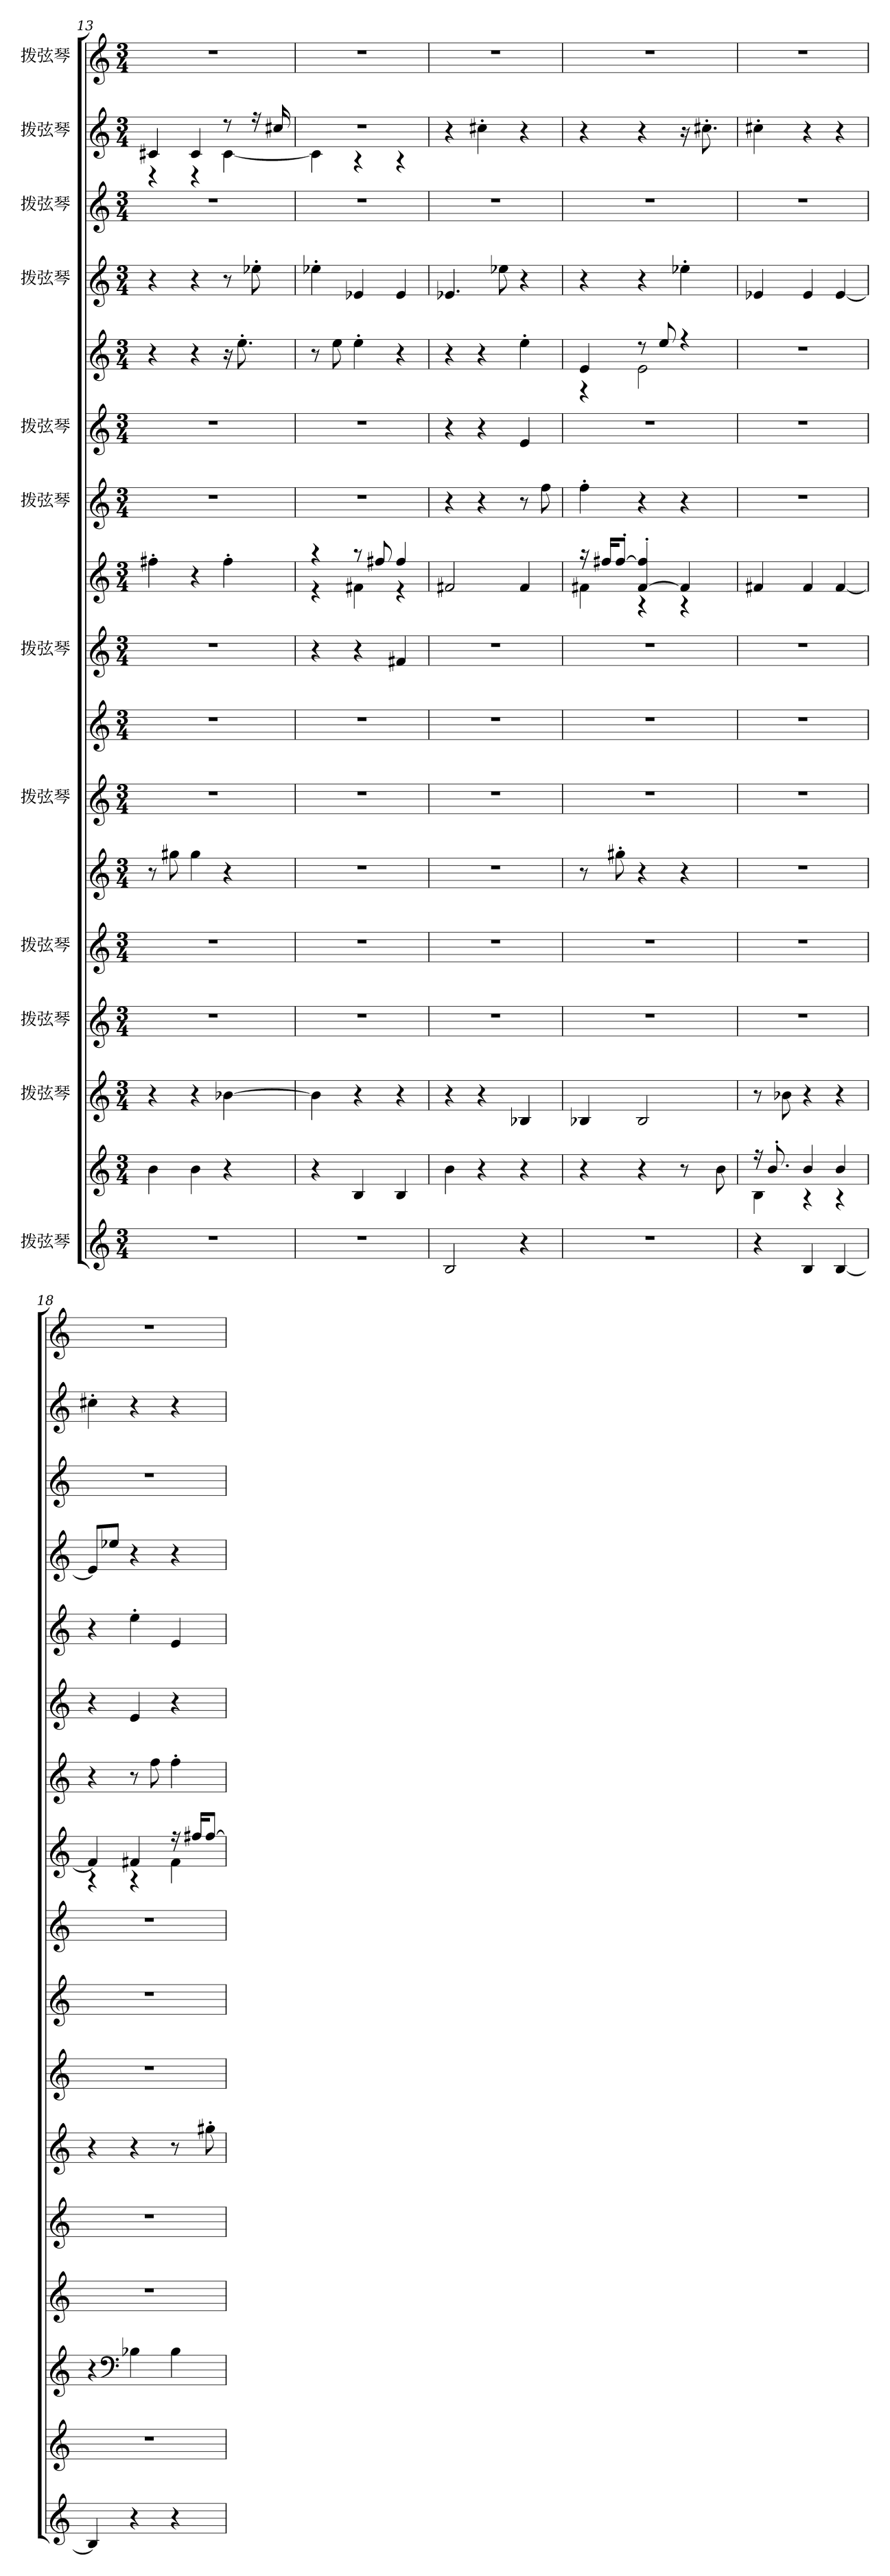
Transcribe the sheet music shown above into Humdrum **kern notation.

**kern	**kern	**kern	**kern	**kern	**kern	**kern	**kern	**kern	**kern	**kern	**kern	**kern	**kern	**kern	**kern	**kern
*part12	*part12	*part11	*part10	*part9	*part9	*part8	*part8	*part7	*part7	*part6	*part5	*part5	*part4	*part3	*part2	*part1
*staff17	*staff16	*staff15	*staff14	*staff13	*staff12	*staff11	*staff10	*staff9	*staff8	*staff7	*staff6	*staff5	*staff4	*staff3	*staff2	*staff1
*I"拨弦琴	*	*I"拨弦琴	*I"拨弦琴	*I"拨弦琴	*	*I"拨弦琴	*	*I"拨弦琴	*	*I"拨弦琴	*I"拨弦琴	*	*I"拨弦琴	*I"拨弦琴	*I"拨弦琴	*I"拨弦琴
*clefG2	*clefG2	*clefG2	*clefG2	*clefG2	*clefG2	*clefG2	*clefG2	*clefG2	*clefG2	*clefG2	*clefG2	*clefG2	*clefG2	*clefG2	*clefG2	*clefG2
*k[]	*k[]	*k[]	*k[]	*k[]	*k[]	*k[]	*k[]	*k[]	*k[]	*k[]	*k[]	*k[]	*k[]	*k[]	*k[]	*k[]
*M3/4	*M3/4	*M3/4	*M3/4	*M3/4	*M3/4	*M3/4	*M3/4	*M3/4	*M3/4	*M3/4	*M3/4	*M3/4	*M3/4	*M3/4	*M3/4	*M3/4
=13	=13	=13	=13	=13	=13	=13	=13	=13	=13	=13	=13	=13	=13	=13	=13	=13
*	*	*	*	*	*	*	*	*	*	*	*	*	*	*	*^	*
2.r	4b\	4r	2.r	2.r	8r	2.r	2.r	2.r	4ff#X'\	2.r	2.r	4r	4r	2.r	4c#X/	4r	2.r
.	.	.	.	.	8gg#X\	.	.	.	.	.	.	.	.	.	.	.	.
.	4b\	4r	.	.	4gg#\	.	.	.	4r	.	.	4r	4r	.	4c#/	4r	.
.	4r	[4b-X\	.	.	4r	.	.	.	4ff#'\	.	.	16r	8r	.	8r	[4c#\	.
.	.	.	.	.	.	.	.	.	.	.	.	8.ee'\	.	.	.	.	.
.	.	.	.	.	.	.	.	.	.	.	.	.	8ee-X'\	.	16r	.	.
.	.	.	.	.	.	.	.	.	.	.	.	.	.	.	16cc#X/	.	.
=14	=14	=14	=14	=14	=14	=14	=14	=14	=14	=14	=14	=14	=14	=14	=14	=14	=14
*	*	*	*	*	*	*	*	*	*^	*	*	*	*	*	*	*	*
2.r	4r	4b-\]	2.r	2.r	2.r	2.r	2.r	4r	4r	4r	2.r	2.r	8r	4ee-X'\	2.r	2.r	4c#\]	2.r
.	.	.	.	.	.	.	.	.	.	.	.	.	8ee\	.	.	.	.	.
.	4B/	4r	.	.	.	.	.	4r	8r	4f#X\	.	.	4ee'\	4e-X/	.	.	4r	.
.	.	.	.	.	.	.	.	.	8ff#X/	.	.	.	.	.	.	.	.	.
.	4B/	4r	.	.	.	.	.	4f#X/	4ff#/	4r	.	.	4r	4e-/	.	.	4r	.
*	*	*	*	*	*	*	*	*	*v	*v	*	*	*	*	*	*v	*v	*
=15	=15	=15	=15	=15	=15	=15	=15	=15	=15	=15	=15	=15	=15	=15	=15	=15
2B/	4b\	4r	2.r	2.r	2.r	2.r	2.r	2.r	2f#X/	4r	4r	4r	4.e-X/	2.r	4r	2.r
.	4r	4r	.	.	.	.	.	.	.	4r	4r	4r	.	.	4cc#X'\	.
.	.	.	.	.	.	.	.	.	.	.	.	.	8ee-X\	.	.	.
4r	4r	4B-X/	.	.	.	.	.	.	4f#/	8r	4e/	4ee'\	4r	.	4r	.
.	.	.	.	.	.	.	.	.	.	8ff\	.	.	.	.	.	.
!!LO:PB:g=z
=16	=16	=16	=16	=16	=16	=16	=16	=16	=16	=16	=16	=16	=16	=16	=16	=16
*	*	*	*	*	*	*	*	*	*^	*	*	*^	*	*	*	*
2.r	4r	4B-X/	2.r	2.r	8r	2.r	2.r	2.r	16r	4f#X\	4ff'\	2.r	4e/	4r	4r	2.r	4r	2.r
.	.	.	.	.	.	.	.	.	16ff#X/KL	.	.	.	.	.	.	.	.	.
.	.	.	.	.	8gg#X'\	.	.	.	[8ff#'/J	.	.	.	.	.	.	.	.	.
.	4r	2B-/	.	.	4r	.	.	.	[4f#/' 4ff#/]'	4r	4r	.	8r	2e\	4r	.	4r	.
.	.	.	.	.	.	.	.	.	.	.	.	.	8ee/	.	.	.	.	.
.	8r	.	.	.	4r	.	.	.	4f#/]	4r	4r	.	4r	.	4ee-X'\	.	16r	.
.	.	.	.	.	.	.	.	.	.	.	.	.	.	.	.	.	8.cc#X'\	.
.	8b\	.	.	.	.	.	.	.	.	.	.	.	.	.	.	.	.	.
*	*	*	*	*	*	*	*	*	*v	*v	*	*	*v	*v	*	*	*	*
=17	=17	=17	=17	=17	=17	=17	=17	=17	=17	=17	=17	=17	=17	=17	=17	=17
*	*^	*	*	*	*	*	*	*	*	*	*	*	*	*	*	*
4r	16r	4B\	8r	2.r	2.r	2.r	2.r	2.r	2.r	4f#X/	2.r	2.r	2.r	4e-X/	2.r	4cc#X'\	2.r
.	8.b'/	.	.	.	.	.	.	.	.	.	.	.	.	.	.	.	.
.	.	.	8b-X\	.	.	.	.	.	.	.	.	.	.	.	.	.	.
4B/	4b/	4r	4r	.	.	.	.	.	.	4f#/	.	.	.	4e-/	.	4r	.
[4B/	4b/	4r	4r	.	.	.	.	.	.	[4f#/	.	.	.	[4e-/	.	4r	.
*	*v	*v	*	*	*	*	*	*	*	*	*	*	*	*	*	*	*
=18	=18	=18	=18	=18	=18	=18	=18	=18	=18	=18	=18	=18	=18	=18	=18	=18
*	*	*	*	*	*	*	*	*	*^	*	*	*	*	*	*	*
4B/]	2.r	4r	2.r	2.r	4r	2.r	2.r	2.r	4f#/]	4r	4r	4r	4r	8e-/L]	2.r	4cc#X'\	2.r
.	.	.	.	.	.	.	.	.	.	.	.	.	.	8ee-X/J	.	.	.
*	*	*clefF4	*	*	*	*	*	*	*	*	*	*	*	*	*	*	*
4r	.	4B-X\	.	.	4r	.	.	.	4f#X/	4r	8r	4e/	4ee'\	4r	.	4r	.
.	.	.	.	.	.	.	.	.	.	.	8ff\	.	.	.	.	.	.
4r	.	4B-\	.	.	8r	.	.	.	16r	4f#\	4ff'\	4r	4e/	4r	.	4r	.
.	.	.	.	.	.	.	.	.	16ff#X/KL	.	.	.	.	.	.	.	.
.	.	.	.	.	8gg#X'\	.	.	.	[8ff#/J	.	.	.	.	.	.	.	.
*	*	*	*	*	*	*	*	*	*v	*v	*	*	*	*	*	*	*
=	=	=	=	=	=	=	=	=	=	=	=	=	=	=	=	=
*-	*-	*-	*-	*-	*-	*-	*-	*-	*-	*-	*-	*-	*-	*-	*-	*-
